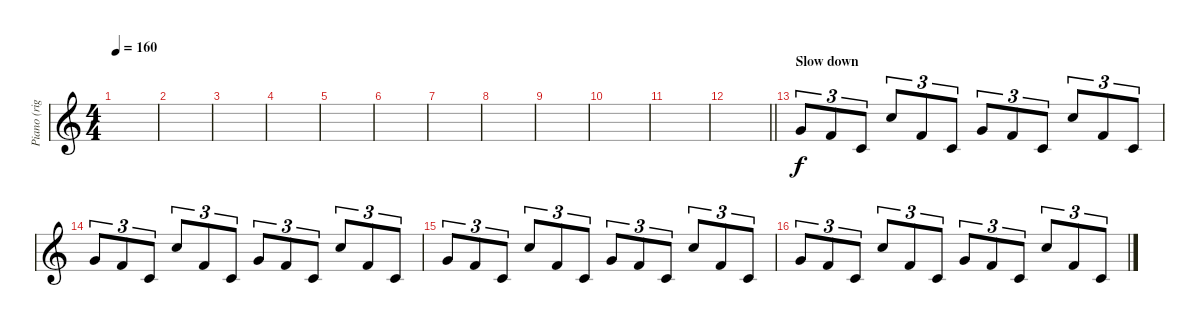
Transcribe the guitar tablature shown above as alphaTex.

\track ("Piano (right hand)" "Piano (rig") {instrument electricgrandpiano}
\staff {score}
\tuning (E4 B3 G3 D3 A2 E2) {hide}
\ts (4 4)
\tempo 160
\clef g2
\ks c
|
|
|
|
|
|
|
|
|
|
|
\barLineRight lightlight
|
\section ("" "Slow down")
3.1.8{tu (3 2) dy f} 1.1.8{tu (3 2)} 1.2.8{tu (3 2)} 8.1.8{tu (3 2)} 6.2.8{tu (3 2)} 5.3.8{tu (3 2)} 3.1.8{tu (3 2)} 1.1.8{tu (3 2)} 1.2.8{tu (3 2)} 8.1.8{tu (3 2)} 6.2.8{tu (3 2)} 5.3.8{tu (3 2)} |
3.1.8{tu (3 2)} 1.1.8{tu (3 2)} 1.2.8{tu (3 2)} 8.1.8{tu (3 2)} 6.2.8{tu (3 2)} 5.3.8{tu (3 2)} 3.1.8{tu (3 2)} 1.1.8{tu (3 2)} 1.2.8{tu (3 2)} 8.1.8{tu (3 2)} 6.2.8{tu (3 2)} 5.3.8{tu (3 2)} |
3.1.8{tu (3 2)} 1.1.8{tu (3 2)} 1.2.8{tu (3 2)} 8.1.8{tu (3 2)} 6.2.8{tu (3 2)} 5.3.8{tu (3 2)} 3.1.8{tu (3 2)} 1.1.8{tu (3 2)} 1.2.8{tu (3 2)} 8.1.8{tu (3 2)} 6.2.8{tu (3 2)} 5.3.8{tu (3 2)} |
3.1.8{tu (3 2)} 1.1.8{tu (3 2)} 1.2.8{tu (3 2)} 8.1.8{tu (3 2)} 6.2.8{tu (3 2)} 5.3.8{tu (3 2)} 3.1.8{tu (3 2)} 1.1.8{tu (3 2)} 1.2.8{tu (3 2)} 8.1.8{tu (3 2)} 6.2.8{tu (3 2)} 5.3.8{tu (3 2)}
